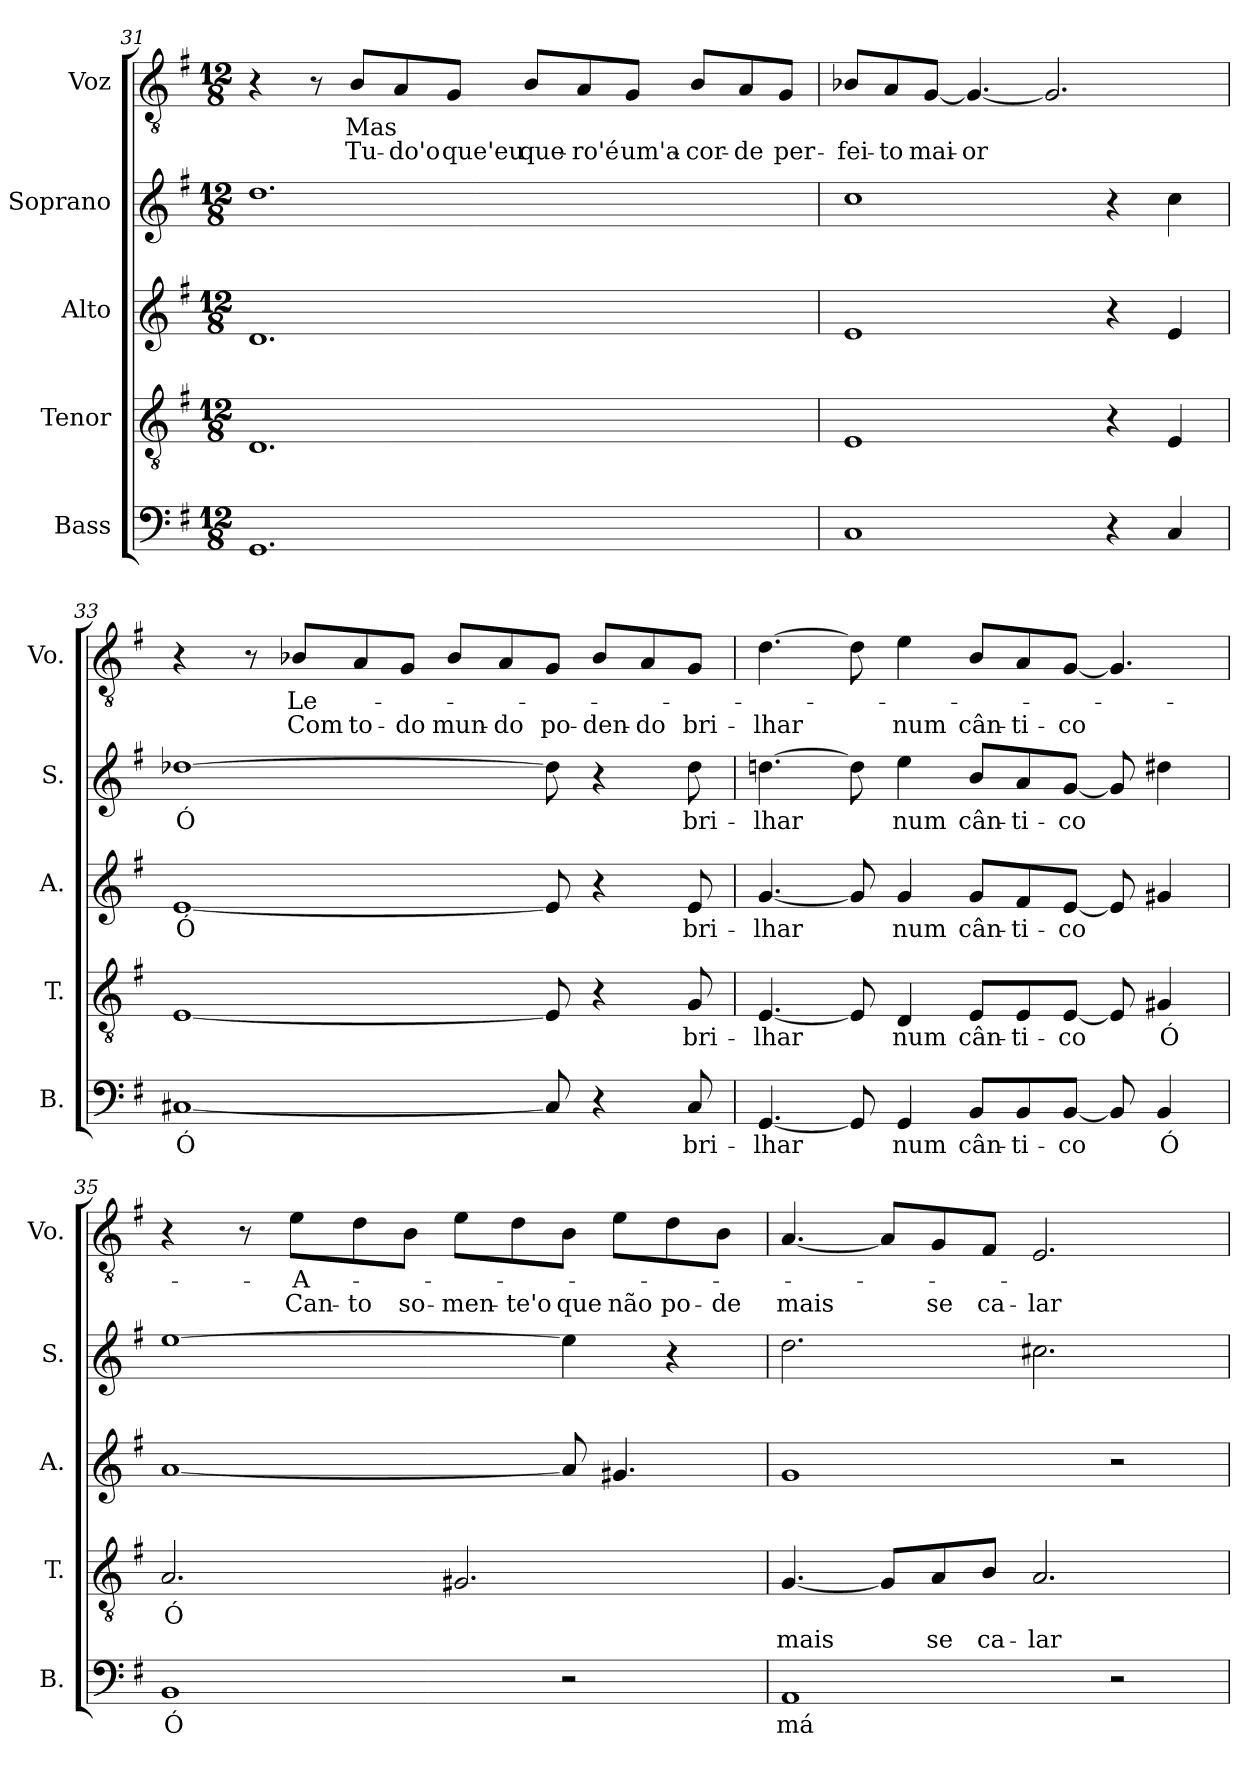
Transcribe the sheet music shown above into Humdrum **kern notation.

**kern	**text	**kern	**text	**text	**kern	**text	**kern	**text	**kern	**text	**text
*part5	*part5	*part4	*part4	*part4	*part3	*part3	*part2	*part2	*part1	*part1	*part1
*staff5	*staff5	*staff4	*staff4	*staff4	*staff3	*staff3	*staff2	*staff2	*staff1	*staff1	*staff1
*I"Bass	*	*I"Tenor	*	*	*I"Alto	*	*I"Soprano	*	*I"Voz	*	*
*I'B.	*	*I'T.	*	*	*I'A.	*	*I'S.	*	*I'Vo.	*	*
!!LO:PB:g=z
*clefF4	*	*clefGv2	*	*	*clefG2	*	*clefG2	*	*clefGv2	*	*
*k[f#]	*	*k[f#]	*	*	*k[f#]	*	*k[f#]	*	*k[f#]	*	*
*M12/8	*	*M12/8	*	*	*M12/8	*	*M12/8	*	*M12/8	*	*
=31	=31	=31	=31	=31	=31	=31	=31	=31	=31	=31	=31
1.GG	.	1.D	.	.	1.d	.	1.dd	.	4r	.	.
.	.	.	.	.	.	.	.	.	8r	.	.
!	!	!	!	!	!	!	!	!	!	!LO:LY:b	!LO:LY:b
.	.	.	.	.	.	.	.	.	8B/L	Mas	Tu-
!	!	!	!	!	!	!	!	!	!	!	!LO:LY:b
.	.	.	.	.	.	.	.	.	8A/	.	-do'o
!	!	!	!	!	!	!	!	!	!	!	!LO:LY:b
.	.	.	.	.	.	.	.	.	8G/J	.	que'eu
!	!	!	!	!	!	!	!	!	!	!	!LO:LY:b
.	.	.	.	.	.	.	.	.	8B/L	.	que-
!	!	!	!	!	!	!	!	!	!	!	!LO:LY:b
.	.	.	.	.	.	.	.	.	8A/	.	-ro'é
!	!	!	!	!	!	!	!	!	!	!	!LO:LY:b
.	.	.	.	.	.	.	.	.	8G/J	.	um'a-
!	!	!	!	!	!	!	!	!	!	!	!LO:LY:b
.	.	.	.	.	.	.	.	.	8B/L	.	-cor-
!	!	!	!	!	!	!	!	!	!	!	!LO:LY:b
.	.	.	.	.	.	.	.	.	8A/	.	-de
!	!	!	!	!	!	!	!	!	!	!	!LO:LY:b
.	.	.	.	.	.	.	.	.	8G/J	.	per-
=32	=32	=32	=32	=32	=32	=32	=32	=32	=32	=32	=32
!	!	!	!	!	!	!	!	!	!	!	!LO:LY:b
1C	.	1E	.	.	1e	.	1cc	.	8B-X/L	.	-fei-
!	!	!	!	!	!	!	!	!	!	!	!LO:LY:b
.	.	.	.	.	.	.	.	.	8A/	.	-to
!	!	!	!	!	!	!	!	!	!	!	!LO:LY:b
.	.	.	.	.	.	.	.	.	[8G/J	.	mai-
!	!	!	!	!	!	!	!	!	!	!	!LO:LY:b
.	.	.	.	.	.	.	.	.	4.G/_	.	-or
.	.	.	.	.	.	.	.	.	2.G/]	.	.
4r	.	4r	.	.	4r	.	4r	.	.	.	.
4C/	.	4E/	.	.	4e/	.	4cc\	.	.	.	.
!!LO:LB:g=z
=33	=33	=33	=33	=33	=33	=33	=33	=33	=33	=33	=33
!	!LO:LY:b	!	!	!	!	!LO:LY:b	!	!LO:LY:b	!	!	!
[1C#X	-Ó	[1E	.	.	[1e	Ó	[1dd-X	Ó	4r	.	.
.	.	.	.	.	.	.	.	.	8r	.	.
!	!	!	!	!	!	!	!	!	!	!LO:LY:b	!LO:LY:b
.	.	.	.	.	.	.	.	.	8B-X/L	Le-	Com
!	!	!	!	!	!	!	!	!	!	!	!LO:LY:b
.	.	.	.	.	.	.	.	.	8A/	.	to-
!	!	!	!	!	!	!	!	!	!	!	!LO:LY:b
.	.	.	.	.	.	.	.	.	8G/J	.	-do
!	!	!	!	!	!	!	!	!	!	!	!LO:LY:b
.	.	.	.	.	.	.	.	.	8B-/L	.	mun-
!	!	!	!	!	!	!	!	!	!	!	!LO:LY:b
.	.	.	.	.	.	.	.	.	8A/	.	-do
!	!	!	!	!	!	!	!	!	!	!	!LO:LY:b
8C#/]	.	8E/]	.	.	8e/]	.	8dd-\]	.	8G/J	.	po-
!	!	!	!	!	!	!	!	!	!	!	!LO:LY:b
4r	.	4r	.	.	4r	.	4r	.	8B-/L	.	-den-
!	!	!	!	!	!	!	!	!	!	!	!LO:LY:b
.	.	.	.	.	.	.	.	.	8A/	.	-do
!	!LO:LY:b	!	!LO:LY:b	!	!	!LO:LY:b	!	!LO:LY:b	!	!	!LO:LY:b
8C#/	bri-	8G/	bri-	.	8e/	bri-	8dd-\	bri-	8G/J	.	bri-
=34	=34	=34	=34	=34	=34	=34	=34	=34	=34	=34	=34
!	!LO:LY:b	!	!LO:LY:b	!	!	!LO:LY:b	!	!LO:LY:b	!	!	!LO:LY:b
[4.GG/	-lhar	[4.E/	-lhar	.	[4.g/	-lhar	[4.ddn\	-lhar	[4.d\	.	-lhar
8GG/]	.	8E/]	.	.	8g/]	.	8dd\]	.	8d\]	.	.
!	!LO:LY:b	!	!LO:LY:b	!	!	!LO:LY:b	!	!LO:LY:b	!	!	!LO:LY:b
4GG/	num	4D/	num	.	4g/	num	4ee\	num	4e\	.	num
!	!LO:LY:b	!	!LO:LY:b	!	!	!LO:LY:b	!	!LO:LY:b	!	!	!LO:LY:b
8BB/L	cân-	8E/L	cân-	.	8g/L	cân-	8b/L	cân-	8B/L	.	cân-
!	!LO:LY:b	!	!LO:LY:b	!	!	!LO:LY:b	!	!LO:LY:b	!	!	!LO:LY:b
8BB/	-ti-	8E/	-ti-	.	8f#/	-ti-	8a/	-ti-	8A/	.	-ti-
!	!LO:LY:b	!	!LO:LY:b	!	!	!LO:LY:b	!	!LO:LY:b	!	!	!LO:LY:b
[8BB/J	-co	[8E/J	-co	.	[8e/J	-co	[8g/J	-co	[8G/J	.	-co
8BB/]	.	8E/]	.	.	8e/]	.	8g/]	.	4.G/]	.	.
!	!LO:LY:b	!	!LO:LY:b	!	!	!	!	!	!	!	!
4BB/	Ó	4G#X/	Ó	.	4g#X/	.	4dd#X\	.	.	.	.
!!LO:PB:g=z
=35	=35	=35	=35	=35	=35	=35	=35	=35	=35	=35	=35
!	!LO:LY:b	!	!LO:LY:b	!	!	!	!	!	!	!	!
1BB	Ó	2.A/	Ó	.	[1a	.	[1ee	.	4r	.	.
.	.	.	.	.	.	.	.	.	8r	.	.
!	!	!	!	!	!	!	!	!	!	!LO:LY:b	!LO:LY:b
.	.	.	.	.	.	.	.	.	8e\L	A-	Can-
!	!	!	!	!	!	!	!	!	!	!	!LO:LY:b
.	.	.	.	.	.	.	.	.	8d\	.	-to
!	!	!	!	!	!	!	!	!	!	!	!LO:LY:b
.	.	.	.	.	.	.	.	.	8B\J	.	so-
!	!	!	!	!	!	!	!	!	!	!	!LO:LY:b
.	.	2.G#X/	.	.	.	.	.	.	8e\L	.	-men-
!	!	!	!	!	!	!	!	!	!	!	!LO:LY:b
.	.	.	.	.	.	.	.	.	8d\	.	-te'o
!	!	!	!	!	!	!	!	!	!	!	!LO:LY:b
2r	.	.	.	.	8a/]	.	4ee\]	.	8B\J	.	que
!	!	!	!	!	!	!	!	!	!	!	!LO:LY:b
.	.	.	.	.	4.g#X/	.	.	.	8e\L	.	não
!	!	!	!	!	!	!	!	!	!	!	!LO:LY:b
.	.	.	.	.	.	.	4r	.	8d\	.	po-
!	!	!	!	!	!	!	!	!	!	!	!LO:LY:b
.	.	.	.	.	.	.	.	.	8B\J	.	-de
=36	=36	=36	=36	=36	=36	=36	=36	=36	=36	=36	=36
!	!LO:LY:b	!	!	!LO:LY:b	!	!	!	!	!	!	!LO:LY:b
1AA	má	[4.G/	.	mais	1g	.	2.dd\	.	[4.A/	.	mais
.	.	8G/L]	.	.	.	.	.	.	8A/L]	.	.
!	!	!	!	!LO:LY:b	!	!	!	!	!	!	!LO:LY:b
.	.	8A/	.	se	.	.	.	.	8G/	.	se
!	!	!	!	!LO:LY:b	!	!	!	!	!	!	!LO:LY:b
.	.	8B/J	.	ca-	.	.	.	.	8F#/J	.	ca-
!	!	!	!	!LO:LY:b	!	!	!	!	!	!	!LO:LY:b
.	.	2.A/	.	-lar	.	.	2.cc#X\	.	2.E/	.	-lar
2r	.	.	.	.	2r	.	.	.	.	.	.
=	=	=	=	=	=	=	=	=	=	=	=
*-	*-	*-	*-	*-	*-	*-	*-	*-	*-	*-	*-
